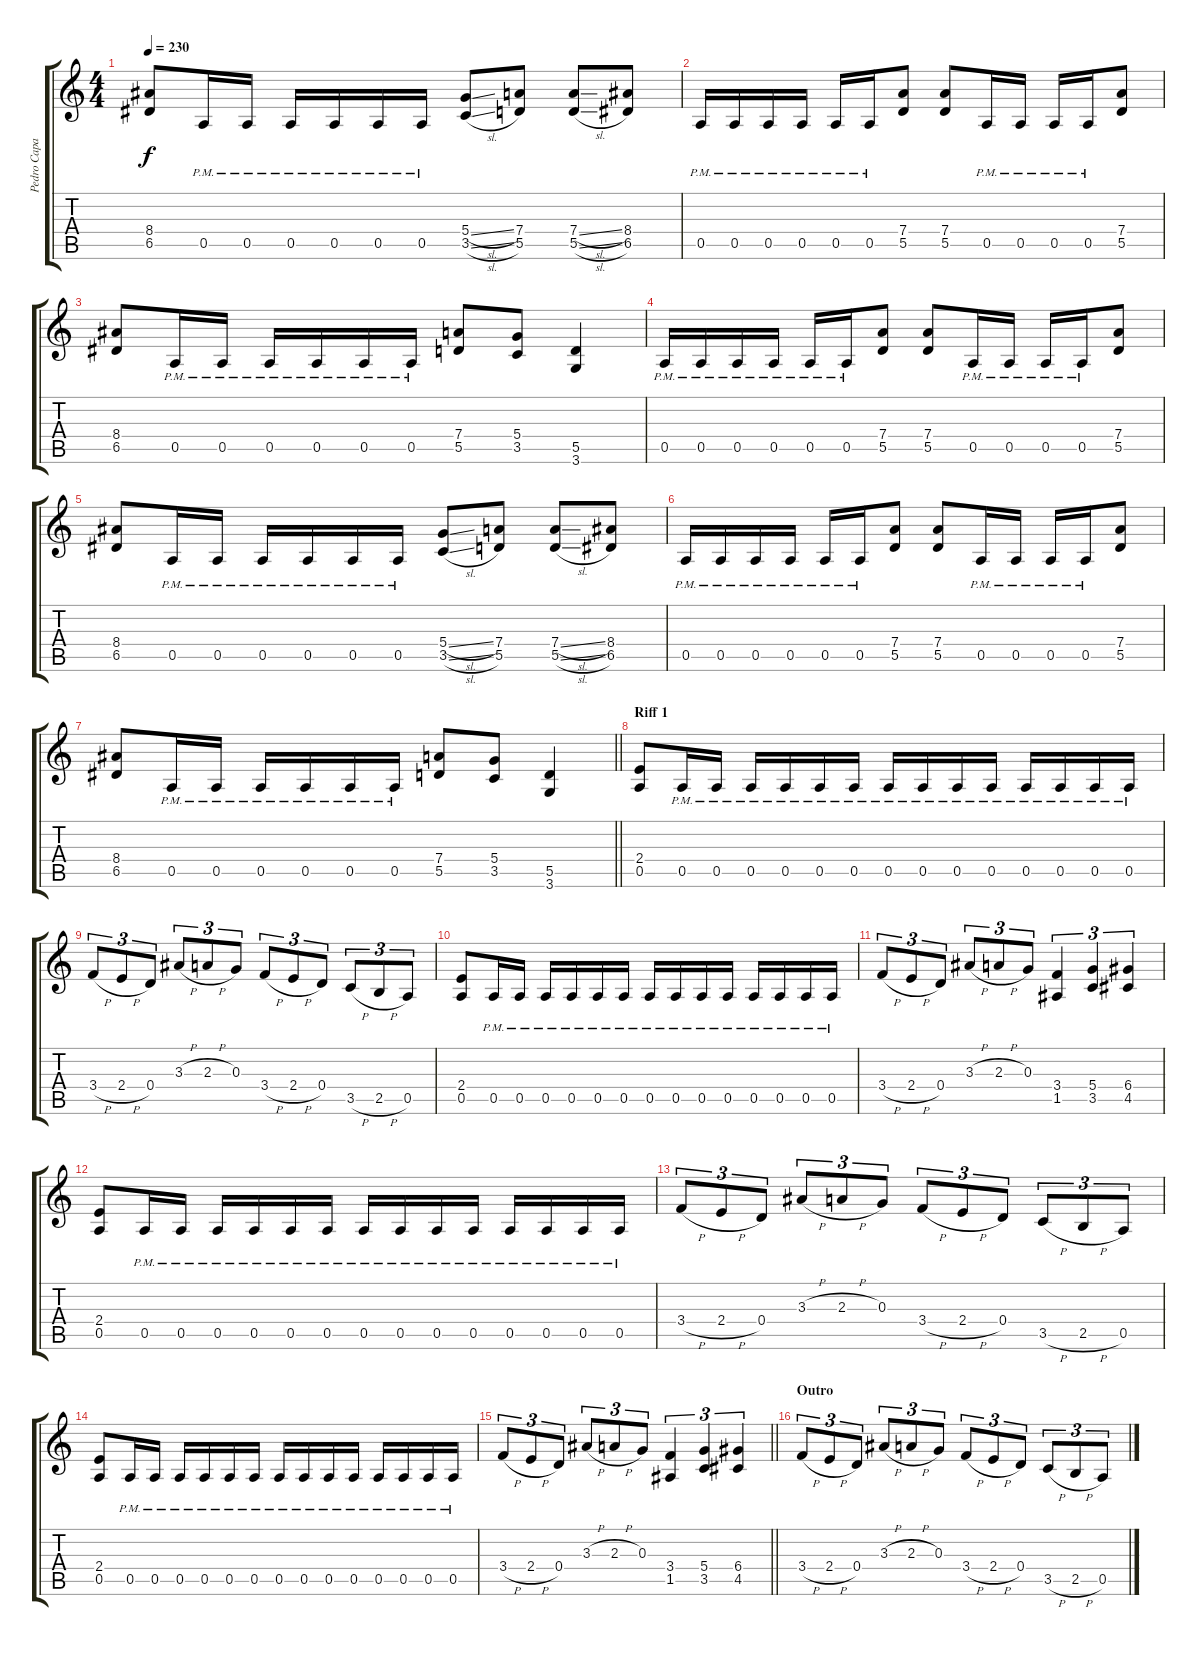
\track ("Pedro Capaca" "Pedro Capa") {instrument distortionguitar}
\staff {score tabs}
\tuning (E4 B3 G3 D3 A2 E2) {hide}
\ts (4 4)
\tempo 230
\clef g2
\ks c
(8.4 6.5).8{dy f} 0.5{pm}.16 0.5{pm}.16 0.5{pm}.16 0.5{pm}.16 0.5{pm}.16 0.5{pm}.16 (5.4{sl} 3.5{sl}).8 (7.4 5.5).8 (7.4{sl} 5.5{sl}).8 (8.4 6.5).8 |
0.5{pm}.16 0.5{pm}.16 0.5{pm}.16 0.5{pm}.16 0.5{pm}.16 0.5{pm}.16 (7.4 5.5).8 (7.4 5.5).8 0.5{pm}.16 0.5{pm}.16 0.5{pm}.16 0.5{pm}.16 (7.4 5.5).8 |
(8.4 6.5).8 0.5{pm}.16 0.5{pm}.16 0.5{pm}.16 0.5{pm}.16 0.5{pm}.16 0.5{pm}.16 (7.4 5.5).8 (5.4 3.5).8 (5.5 3.6).4 |
0.5{pm}.16 0.5{pm}.16 0.5{pm}.16 0.5{pm}.16 0.5{pm}.16 0.5{pm}.16 (7.4 5.5).8 (7.4 5.5).8 0.5{pm}.16 0.5{pm}.16 0.5{pm}.16 0.5{pm}.16 (7.4 5.5).8 |
(8.4 6.5).8 0.5{pm}.16 0.5{pm}.16 0.5{pm}.16 0.5{pm}.16 0.5{pm}.16 0.5{pm}.16 (5.4{sl} 3.5{sl}).8 (7.4 5.5).8 (7.4{sl} 5.5{sl}).8 (8.4 6.5).8 |
0.5{pm}.16 0.5{pm}.16 0.5{pm}.16 0.5{pm}.16 0.5{pm}.16 0.5{pm}.16 (7.4 5.5).8 (7.4 5.5).8 0.5{pm}.16 0.5{pm}.16 0.5{pm}.16 0.5{pm}.16 (7.4 5.5).8 |
\barLineRight lightlight
(8.4 6.5).8 0.5{pm}.16 0.5{pm}.16 0.5{pm}.16 0.5{pm}.16 0.5{pm}.16 0.5{pm}.16 (7.4 5.5).8 (5.4 3.5).8 (5.5 3.6).4 |
\section ("" "Riff 1")
(2.4 0.5).8 0.5{pm}.16 0.5{pm}.16 0.5{pm}.16 0.5{pm}.16 0.5{pm}.16 0.5{pm}.16 0.5{pm}.16 0.5{pm}.16 0.5{pm}.16 0.5{pm}.16 0.5{pm}.16 0.5{pm}.16 0.5{pm}.16 0.5{pm}.16 |
3.4{h}.8{tu (3 2)} 2.4{h}.8{tu (3 2)} 0.4.8{tu (3 2)} 3.3{h}.8{tu (3 2)} 2.3{h}.8{tu (3 2)} 0.3.8{tu (3 2)} 3.4{h}.8{tu (3 2)} 2.4{h}.8{tu (3 2)} 0.4.8{tu (3 2)} 3.5{h}.8{tu (3 2)} 2.5{h}.8{tu (3 2)} 0.5.8{tu (3 2)} |
(2.4 0.5).8 0.5{pm}.16 0.5{pm}.16 0.5{pm}.16 0.5{pm}.16 0.5{pm}.16 0.5{pm}.16 0.5{pm}.16 0.5{pm}.16 0.5{pm}.16 0.5{pm}.16 0.5{pm}.16 0.5{pm}.16 0.5{pm}.16 0.5{pm}.16 |
3.4{h}.8{tu (3 2)} 2.4{h}.8{tu (3 2)} 0.4.8{tu (3 2)} 3.3{h}.8{tu (3 2)} 2.3{h}.8{tu (3 2)} 0.3.8{tu (3 2)} (3.4 1.5).4{tu (3 2)} (5.4 3.5).4{tu (3 2)} (6.4 4.5).4{tu (3 2)} |
(2.4 0.5).8 0.5{pm}.16 0.5{pm}.16 0.5{pm}.16 0.5{pm}.16 0.5{pm}.16 0.5{pm}.16 0.5{pm}.16 0.5{pm}.16 0.5{pm}.16 0.5{pm}.16 0.5{pm}.16 0.5{pm}.16 0.5{pm}.16 0.5{pm}.16 |
3.4{h}.8{tu (3 2)} 2.4{h}.8{tu (3 2)} 0.4.8{tu (3 2)} 3.3{h}.8{tu (3 2)} 2.3{h}.8{tu (3 2)} 0.3.8{tu (3 2)} 3.4{h}.8{tu (3 2)} 2.4{h}.8{tu (3 2)} 0.4.8{tu (3 2)} 3.5{h}.8{tu (3 2)} 2.5{h}.8{tu (3 2)} 0.5.8{tu (3 2)} |
(2.4 0.5).8 0.5{pm}.16 0.5{pm}.16 0.5{pm}.16 0.5{pm}.16 0.5{pm}.16 0.5{pm}.16 0.5{pm}.16 0.5{pm}.16 0.5{pm}.16 0.5{pm}.16 0.5{pm}.16 0.5{pm}.16 0.5{pm}.16 0.5{pm}.16 |
\barLineRight lightlight
3.4{h}.8{tu (3 2)} 2.4{h}.8{tu (3 2)} 0.4.8{tu (3 2)} 3.3{h}.8{tu (3 2)} 2.3{h}.8{tu (3 2)} 0.3.8{tu (3 2)} (3.4 1.5).4{tu (3 2)} (5.4 3.5).4{tu (3 2)} (6.4 4.5).4{tu (3 2)} |
\section ("" "Outro")
3.4{h}.8{tu (3 2)} 2.4{h}.8{tu (3 2)} 0.4.8{tu (3 2)} 3.3{h}.8{tu (3 2)} 2.3{h}.8{tu (3 2)} 0.3.8{tu (3 2)} 3.4{h}.8{tu (3 2)} 2.4{h}.8{tu (3 2)} 0.4.8{tu (3 2)} 3.5{h}.8{tu (3 2)} 2.5{h}.8{tu (3 2)} 0.5.8{tu (3 2)}
